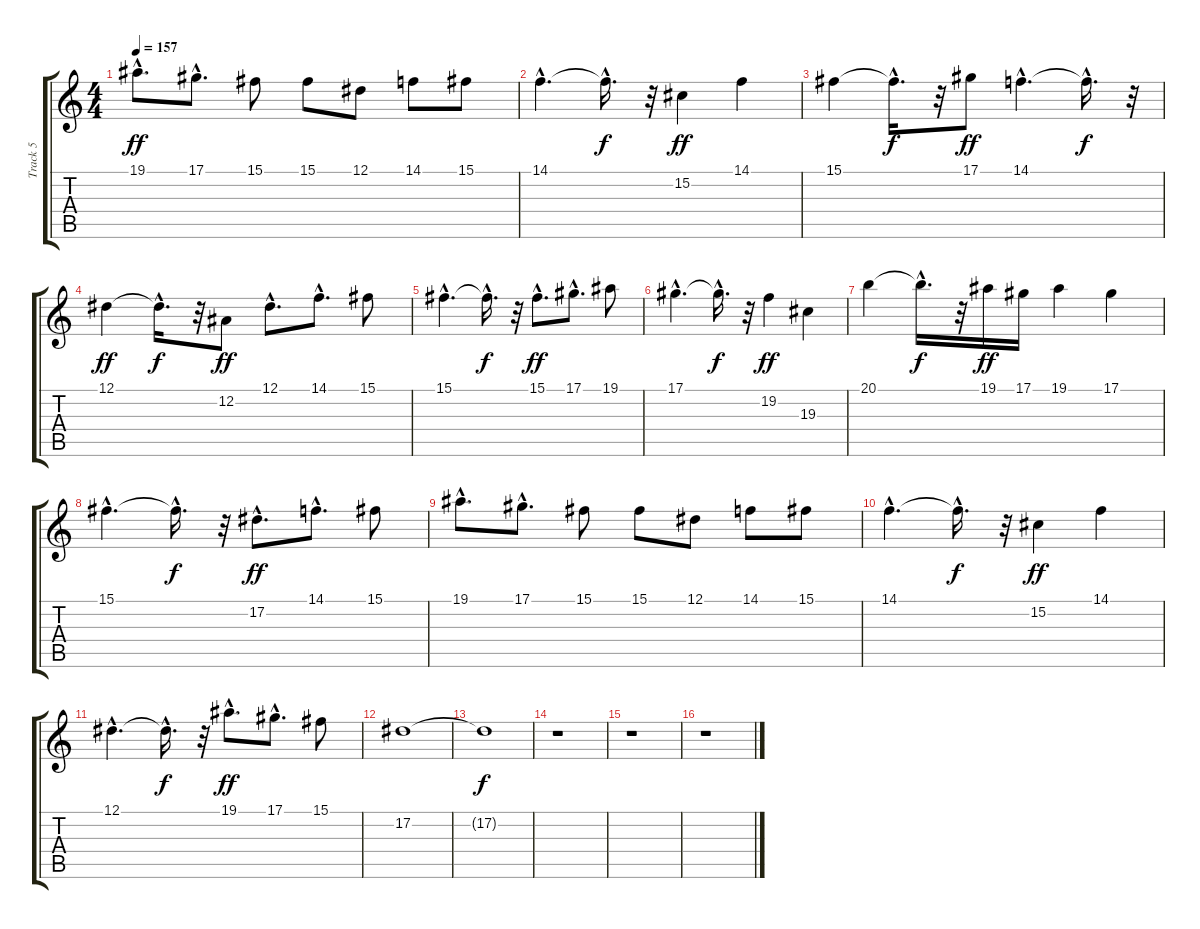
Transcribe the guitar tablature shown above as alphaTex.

\track ("Track 5" "Track 5") {instrument sopranosax}
\staff {score tabs}
\tuning (Eb4 Bb3 Gb3 Db3 Ab2 Eb2) {hide}
\ts (4 4)
\tempo 157
\clef g2
\ks c
19.1{hac}.8{d dy ff} 17.1{hac}.8{d} 15.1.8 15.1.8 12.1.8 14.1.8 15.1.8 |
14.1{hac}.4{d} 14.1{hac t}.16{d dy f} r.32 15.2.4{dy ff} 14.1.4 |
15.1.4 15.1{hac t}.16{d dy f} r.32 17.1.8{dy ff} 14.1{hac}.4{d} 14.1{hac t}.16{d dy f} r.32 |
12.1.4{dy ff} 12.1{hac t}.16{d dy f} r.32 12.2.8{dy ff} 12.1{hac}.8{d} 14.1{hac}.8{d} 15.1.8 |
15.1{hac}.4{d} 15.1{hac t}.16{d dy f} r.32 15.1{hac}.8{d dy ff} 17.1{hac}.8{d} 19.1.8 |
17.1{hac}.4{d} 17.1{hac t}.16{d dy f} r.32 19.2.4{dy ff} 19.3.4 |
20.1.4 20.1{hac t}.16{d dy f} r.32 19.1.16{dy ff} 17.1.16 19.1.4 17.1.4 |
15.1{hac}.4{d} 15.1{hac t}.16{d dy f} r.32 17.2{hac}.8{d dy ff} 14.1{hac}.8{d} 15.1.8 |
19.1{hac}.8{d} 17.1{hac}.8{d} 15.1.8 15.1.8 12.1.8 14.1.8 15.1.8 |
14.1{hac}.4{d} 14.1{hac t}.16{d dy f} r.32 15.2.4{dy ff} 14.1.4 |
12.1{hac}.4{d} 12.1{hac t}.16{d dy f} r.32 19.1{hac}.8{d dy ff} 17.1{hac}.8{d} 15.1.8 |
17.2.1 |
17.2{t}.1{dy f} |
r.1 |
r.1 |
r.1
